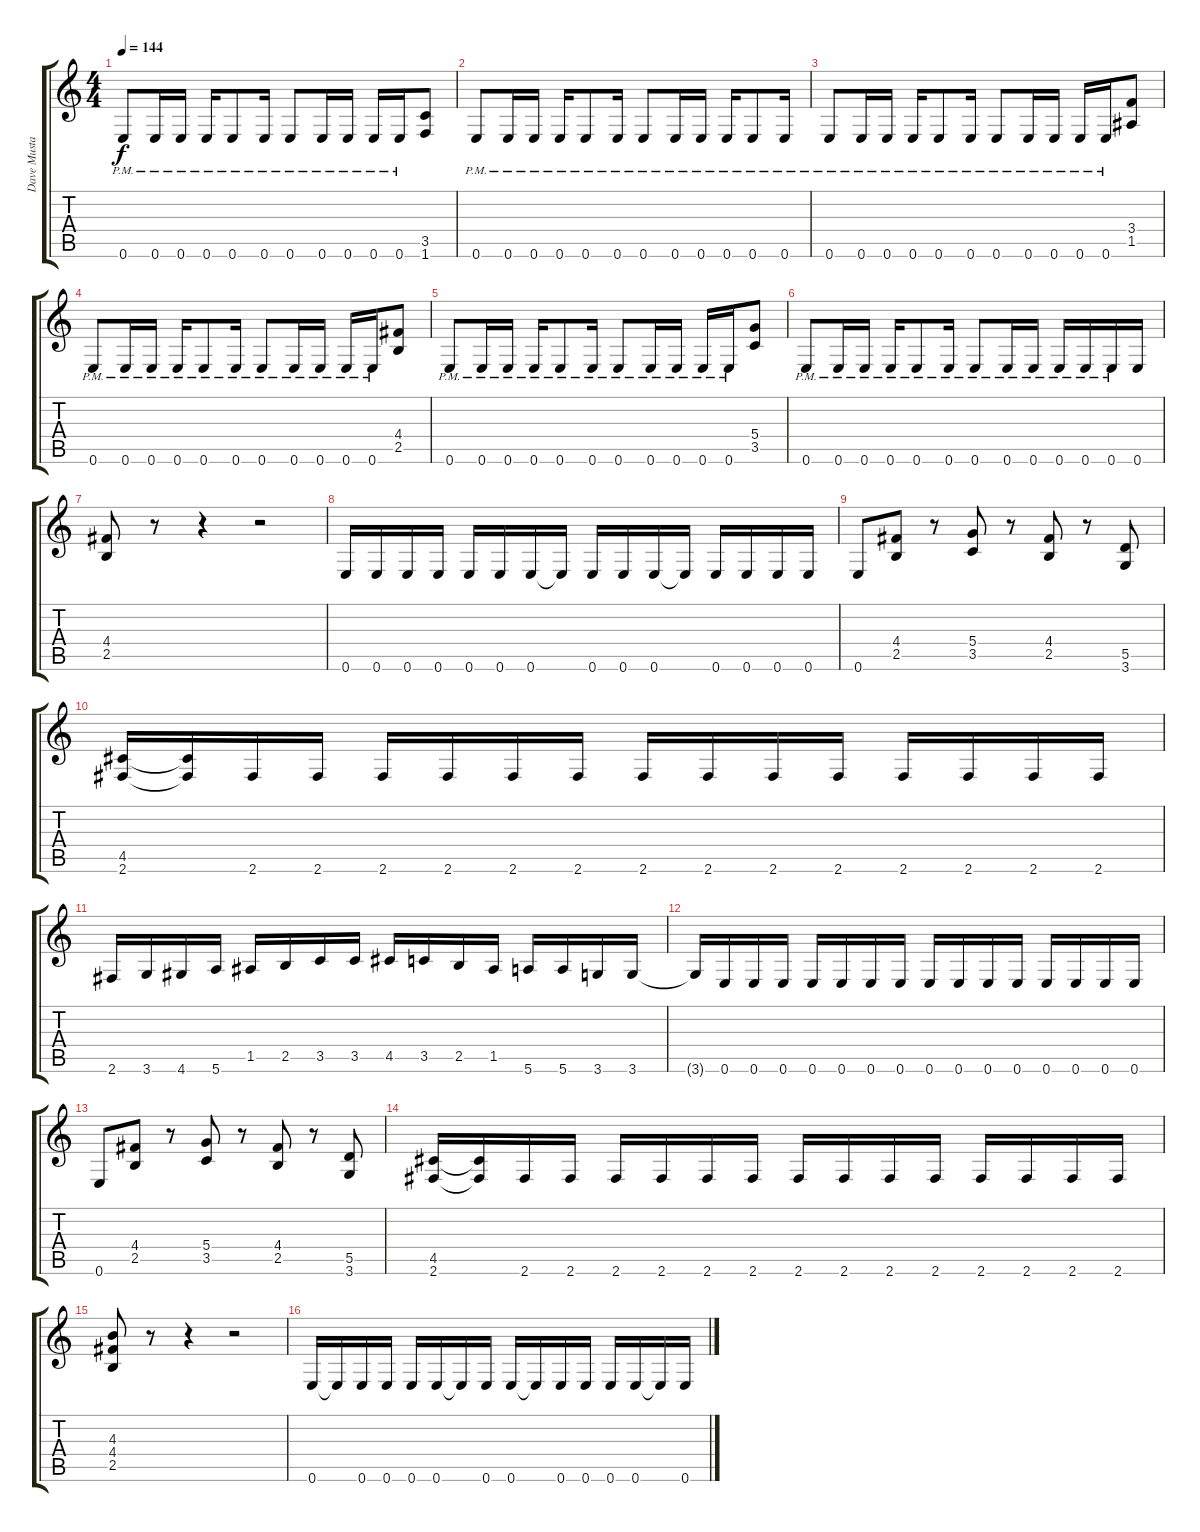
\track ("Dave Mustaine" "Dave Musta") {instrument distortionguitar}
\staff {score tabs}
\tuning (E4 B3 G3 D3 A2 E2) {hide}
\ts (4 4)
\tempo 144
\clef g2
\ks c
0.6{pm}.8{dy f} 0.6{pm}.16 0.6{pm}.16 0.6{pm}.16 0.6{pm}.8 0.6{pm}.16 0.6{pm}.8 0.6{pm}.16 0.6{pm}.16 0.6{pm}.16 0.6{pm}.16 (3.5 1.6).8 |
0.6{pm}.8 0.6{pm}.16 0.6{pm}.16 0.6{pm}.16 0.6{pm}.8 0.6{pm}.16 0.6{pm}.8 0.6{pm}.16 0.6{pm}.16 0.6{pm}.16 0.6{pm}.8 0.6{pm}.16 |
0.6{pm}.8 0.6{pm}.16 0.6{pm}.16 0.6{pm}.16 0.6{pm}.8 0.6{pm}.16 0.6{pm}.8 0.6{pm}.16 0.6{pm}.16 0.6{pm}.16 0.6{pm}.16 (3.4 1.5).8 |
0.6{pm}.8 0.6{pm}.16 0.6{pm}.16 0.6{pm}.16 0.6{pm}.8 0.6{pm}.16 0.6{pm}.8 0.6{pm}.16 0.6{pm}.16 0.6{pm}.16 0.6{pm}.16 (4.4 2.5).8 |
0.6{pm}.8 0.6{pm}.16 0.6{pm}.16 0.6{pm}.16 0.6{pm}.8 0.6{pm}.16 0.6{pm}.8 0.6{pm}.16 0.6{pm}.16 0.6{pm}.16 0.6{pm}.16 (5.4 3.5).8 |
0.6{pm}.8 0.6{pm}.16 0.6{pm}.16 0.6{pm}.16 0.6{pm}.8 0.6{pm}.16 0.6{pm}.8 0.6{pm}.16 0.6{pm}.16 0.6{pm}.16 0.6{pm}.16 0.6{pm}.16 0.6.16 |
(4.4 2.5).8 r.8 r.4 r.2 |
0.6.16 0.6.16 0.6.16 0.6.16 0.6.16 0.6.16 0.6.16 0.6{t}.16 0.6.16 0.6.16 0.6.16 0.6{t}.16 0.6.16 0.6.16 0.6.16 0.6.16 |
0.6.8 (4.4 2.5).8 r.8 (5.4 3.5).8 r.8 (4.4 2.5).8 r.8 (5.5 3.6).8 |
(4.5 2.6).16 (4.5{t} 2.6{t}).16 2.6.16 2.6.16 2.6.16 2.6.16 2.6.16 2.6.16 2.6.16 2.6.16 2.6.16 2.6.16 2.6.16 2.6.16 2.6.16 2.6.16 |
2.6.16 3.6.16 4.6.16 5.6.16 1.5.16 2.5.16 3.5.16 3.5.16 4.5.16 3.5.16 2.5.16 1.5.16 5.6.16 5.6.16 3.6.16 3.6.16 |
3.6{t}.16 0.6.16 0.6.16 0.6.16 0.6.16 0.6.16 0.6.16 0.6.16 0.6.16 0.6.16 0.6.16 0.6.16 0.6.16 0.6.16 0.6.16 0.6.16 |
0.6.8 (4.4 2.5).8 r.8 (5.4 3.5).8 r.8 (4.4 2.5).8 r.8 (5.5 3.6).8 |
(4.5 2.6).16 (4.5{t} 2.6{t}).16 2.6.16 2.6.16 2.6.16 2.6.16 2.6.16 2.6.16 2.6.16 2.6.16 2.6.16 2.6.16 2.6.16 2.6.16 2.6.16 2.6.16 |
(4.3 4.4 2.5).8 r.8 r.4 r.2 |
0.6.16 0.6{t}.16 0.6.16 0.6.16 0.6.16 0.6.16 0.6{t}.16 0.6.16 0.6.16 0.6{t}.16 0.6.16 0.6.16 0.6.16 0.6.16 0.6{t}.16 0.6.16
